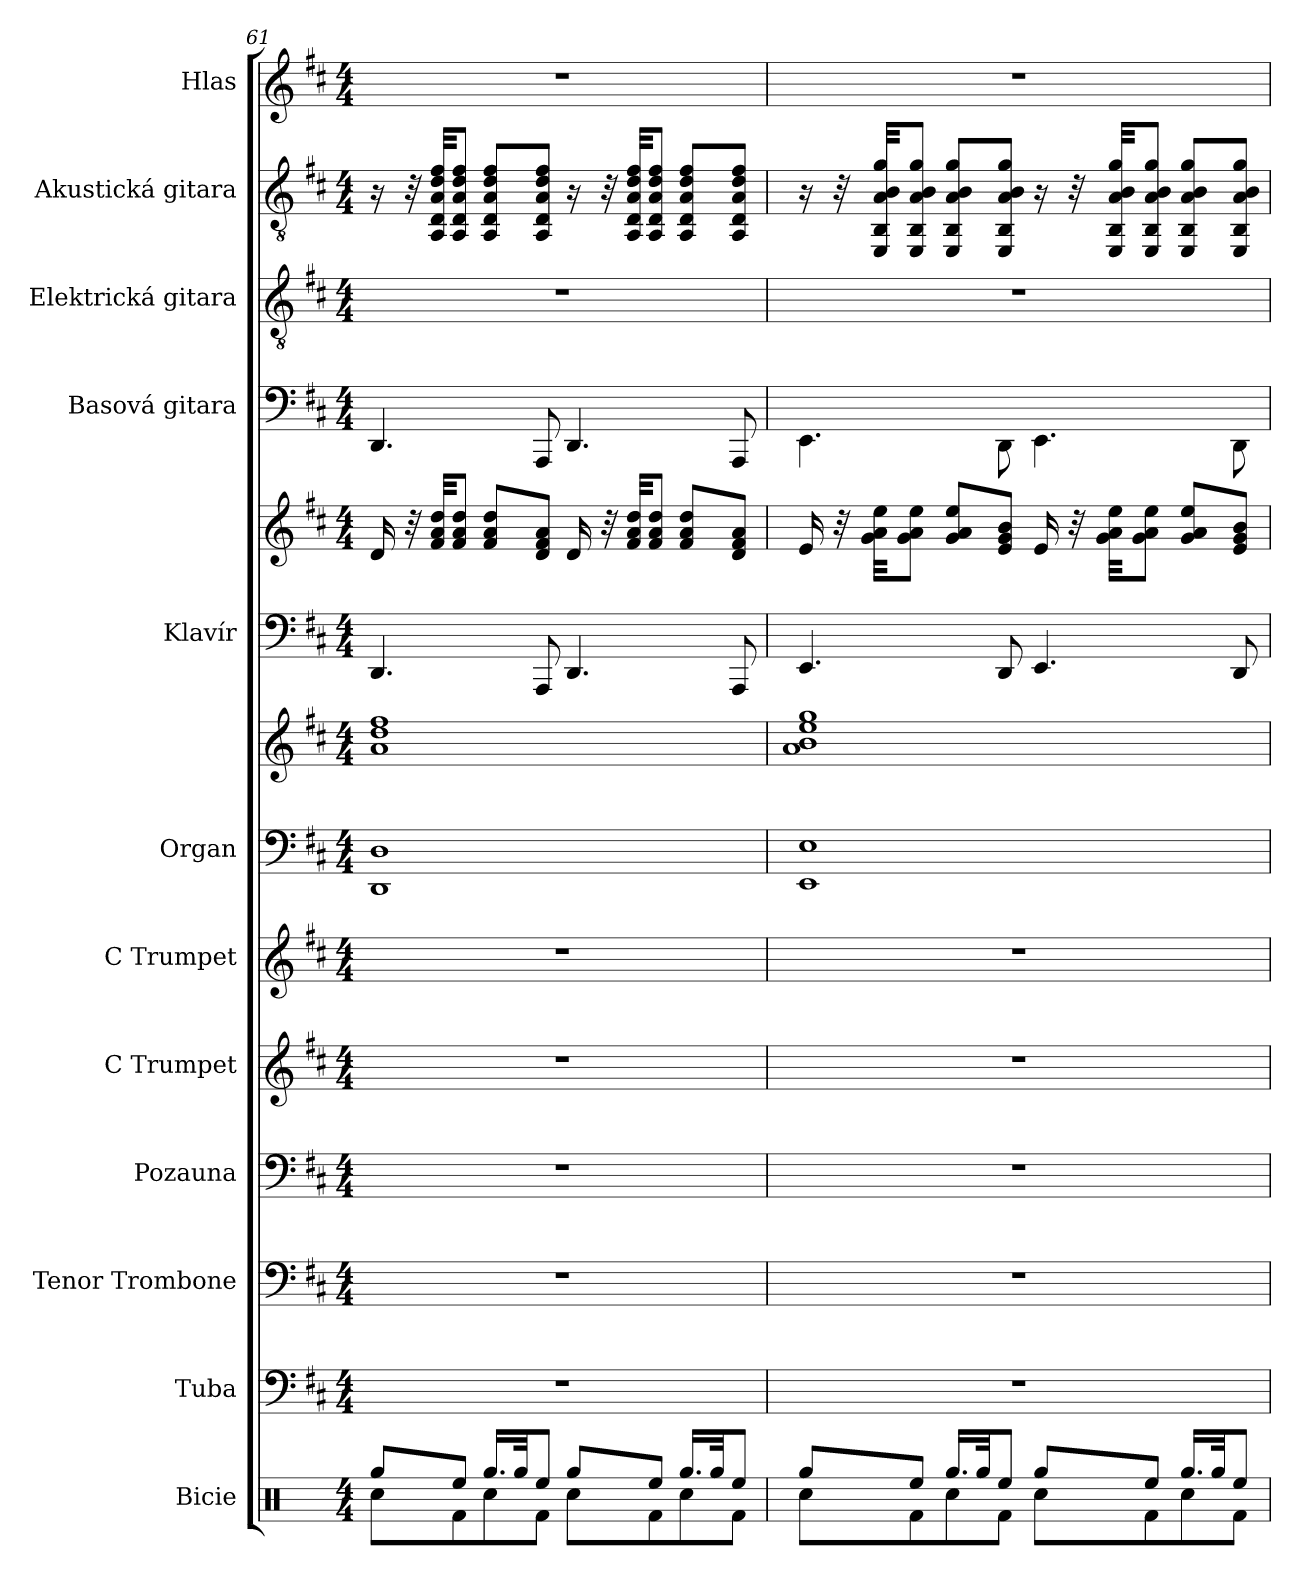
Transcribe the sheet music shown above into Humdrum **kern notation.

**kern	**kern	**kern	**kern	**kern	**kern	**kern	**kern	**kern	**kern	**kern	**kern	**kern	**kern
*part12	*part11	*part10	*part9	*part8	*part7	*part6	*part6	*part5	*part5	*part4	*part3	*part2	*part1
*staff14	*staff13	*staff12	*staff11	*staff10	*staff9	*staff8	*staff7	*staff6	*staff5	*staff4	*staff3	*staff2	*staff1
*I"Bicie	*I"Tuba	*I"Tenor Trombone	*I"Pozauna	*I"C Trumpet	*I"C Trumpet	*I"Organ	*	*I"Klavír	*	*I"Basová gitara	*I"Elektrická gitara	*I"Akustická gitara	*I"Hlas
*	*I'Tba.	*I'T. Tbn.	*	*I'C Tpt.	*I'C Tpt.	*I'Org.	*	*I'Kl.	*	*	*	*	*I'Hl.
!!LO:PB:g=z
*clefX	*clefF4	*clefF4	*clefF4	*clefG2	*clefG2	*clefF4	*clefG2	*clefF4	*clefG2	*	*clefGv2	*clefGv2	*clefG2
*	*	*	*	*	*	*	*	*	*	*ITrd7c12	*	*	*
*k[]	*k[f#c#]	*k[f#c#]	*k[f#c#]	*k[f#c#]	*k[f#c#]	*k[f#c#]	*k[f#c#]	*k[f#c#]	*k[f#c#]	*k[f#c#]	*k[f#c#]	*k[f#c#]	*k[f#c#]
*M4/4	*M4/4	*M4/4	*M4/4	*M4/4	*M4/4	*M4/4	*M4/4	*M4/4	*M4/4	*M4/4	*M4/4	*M4/4	*M4/4
=61	=61	=61	=61	=61	=61	=61	=61	=61	=61	=61	=61	=61	=61
*^	*	*	*	*	*	*	*	*	*	*	*	*	*
8Rgg/L	8Rcc\L	1r	1r	1r	1r	1r	1DD 1D	1a 1dd 1ff#	4.DD/	16d/	4.DDD/	1r	16r	1r
.	.	.	.	.	.	.	.	.	.	32r	.	.	32r	.
.	.	.	.	.	.	.	.	.	.	32f#/ 32a/ 32dd/KKL	.	.	32AA/ 32D/ 32A/ 32d/ 32f#/KKL	.
8Ree/J	8Rf\	.	.	.	.	.	.	.	.	8f#/ 8a/ 8dd/J	.	.	8AA/ 8D/ 8A/ 8d/ 8f#/J	.
16.Rgg/LL	8Rcc\	.	.	.	.	.	.	.	.	8f#/ 8a/ 8dd/L	.	.	8AA/ 8D/ 8A/ 8d/ 8f#/L	.
32Rgg/JK	.	.	.	.	.	.	.	.	.	.	.	.	.	.
8Ree/J	8Rf\J	.	.	.	.	.	.	.	8AAA/	8d/ 8f#/ 8a/J	8AAAA/	.	8AA/ 8D/ 8A/ 8d/ 8f#/J	.
8Rgg/L	8Rcc\L	.	.	.	.	.	.	.	4.DD/	16d/	4.DDD/	.	16r	.
.	.	.	.	.	.	.	.	.	.	32r	.	.	32r	.
.	.	.	.	.	.	.	.	.	.	32f#/ 32a/ 32dd/KKL	.	.	32AA/ 32D/ 32A/ 32d/ 32f#/KKL	.
8Ree/J	8Rf\	.	.	.	.	.	.	.	.	8f#/ 8a/ 8dd/J	.	.	8AA/ 8D/ 8A/ 8d/ 8f#/J	.
16.Rgg/LL	8Rcc\	.	.	.	.	.	.	.	.	8f#/ 8a/ 8dd/L	.	.	8AA/ 8D/ 8A/ 8d/ 8f#/L	.
32Rgg/JK	.	.	.	.	.	.	.	.	.	.	.	.	.	.
8Ree/J	8Rf\J	.	.	.	.	.	.	.	8AAA/	8d/ 8f#/ 8a/J	8AAAA/	.	8AA/ 8D/ 8A/ 8d/ 8f#/J	.
=62	=62	=62	=62	=62	=62	=62	=62	=62	=62	=62	=62	=62	=62	=62
8Rgg/L	8Rcc\L	1r	1r	1r	1r	1r	1EE 1E	1a 1b 1ee 1gg	4.EE/	16e/	4.EEE\	1r	16r	1r
.	.	.	.	.	.	.	.	.	.	32r	.	.	32r	.
.	.	.	.	.	.	.	.	.	.	32g\ 32a\ 32ee\KKL	.	.	32EE/ 32BB/ 32A/ 32B/ 32g/KKL	.
8Ree/J	8Rf\	.	.	.	.	.	.	.	.	8g\ 8a\ 8ee\J	.	.	8EE/ 8BB/ 8A/ 8B/ 8g/J	.
16.Rgg/LL	8Rcc\	.	.	.	.	.	.	.	.	8g/ 8a/ 8ee/L	.	.	8EE/ 8BB/ 8A/ 8B/ 8g/L	.
32Rgg/JK	.	.	.	.	.	.	.	.	.	.	.	.	.	.
8Ree/J	8Rf\J	.	.	.	.	.	.	.	8DD/	8e/ 8g/ 8b/J	8DDD\	.	8EE/ 8BB/ 8A/ 8B/ 8g/J	.
8Rgg/L	8Rcc\L	.	.	.	.	.	.	.	4.EE/	16e/	4.EEE\	.	16r	.
.	.	.	.	.	.	.	.	.	.	32r	.	.	32r	.
.	.	.	.	.	.	.	.	.	.	32g\ 32a\ 32ee\KKL	.	.	32EE/ 32BB/ 32A/ 32B/ 32g/KKL	.
8Ree/J	8Rf\	.	.	.	.	.	.	.	.	8g\ 8a\ 8ee\J	.	.	8EE/ 8BB/ 8A/ 8B/ 8g/J	.
16.Rgg/LL	8Rcc\	.	.	.	.	.	.	.	.	8g/ 8a/ 8ee/L	.	.	8EE/ 8BB/ 8A/ 8B/ 8g/L	.
32Rgg/JK	.	.	.	.	.	.	.	.	.	.	.	.	.	.
8Ree/J	8Rf\J	.	.	.	.	.	.	.	8DD/	8e/ 8g/ 8b/J	8DDD\	.	8EE/ 8BB/ 8A/ 8B/ 8g/J	.
*v	*v	*	*	*	*	*	*	*	*	*	*	*	*	*
=	=	=	=	=	=	=	=	=	=	=	=	=	=
*-	*-	*-	*-	*-	*-	*-	*-	*-	*-	*-	*-	*-	*-
